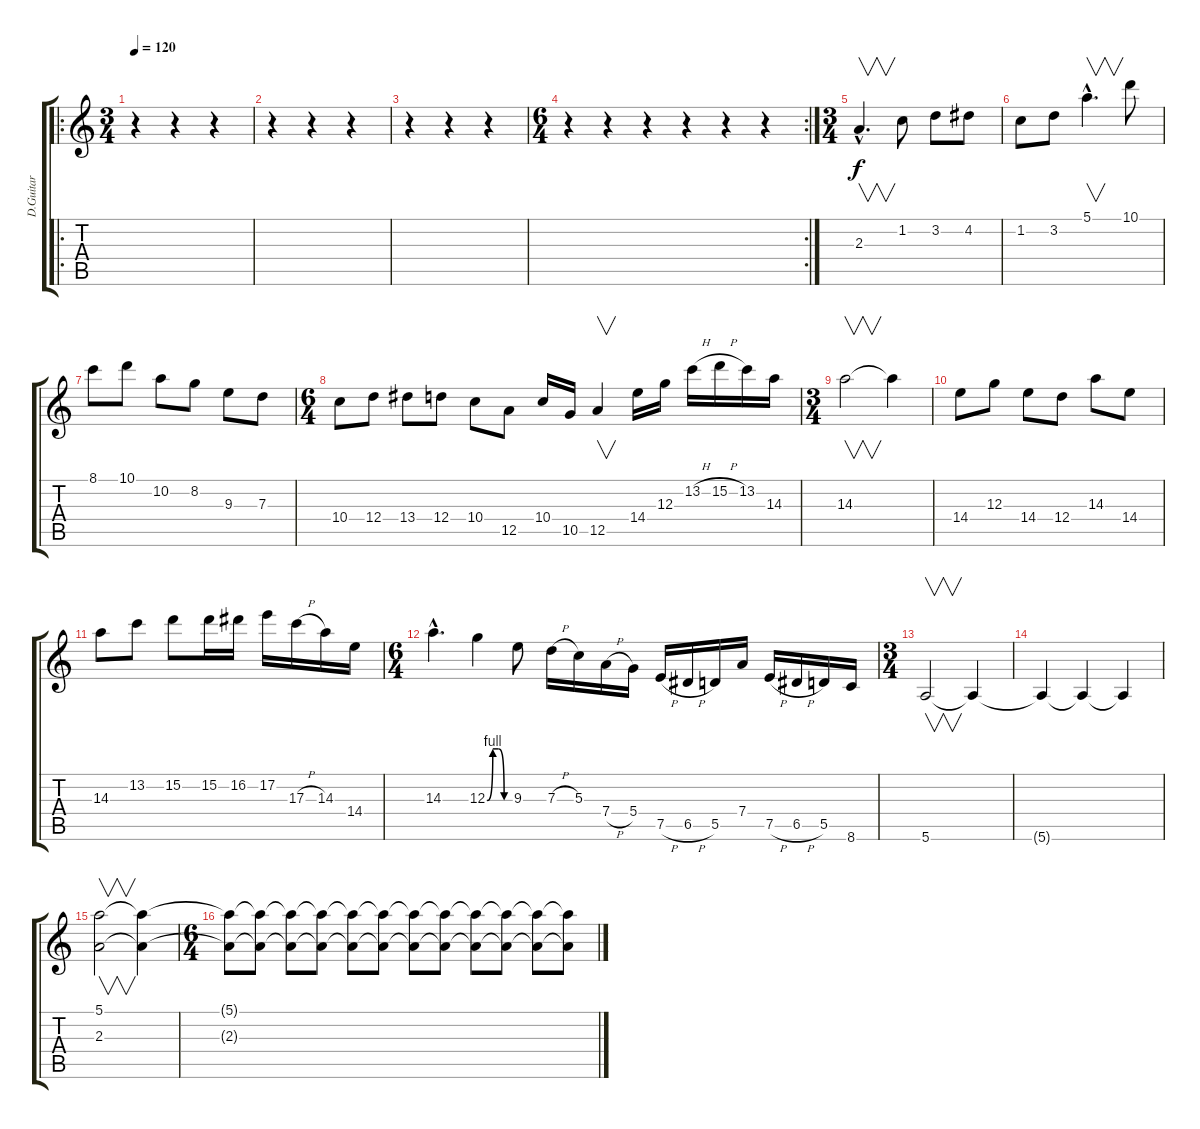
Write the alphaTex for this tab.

\track ("D.Guitar" "D.Guitar") {instrument distortionguitar}
\staff {score tabs}
\tuning (E4 B3 G3 D3 A2 E2) {hide}
\ro
\ts (3 4)
\tempo 120
\clef g2
\ks c
r.4{dy f instrument distortionguitar} r.4 r.4 |
r.4 r.4 r.4 |
r.4 r.4 r.4 |
\rc 2
\ts (6 4)
r.4 r.4 r.4 r.4 r.4 r.4 |
\ts (3 4)
2.3{hac}.4{v d} 1.2.8 3.2.8 4.2.8 |
1.2.8 3.2.8 5.1{hac}.4{v d} 10.1.8 |
8.1.8 10.1.8 10.2.8 8.2.8 9.3.8 7.3.8 |
\ts (6 4)
10.4.8 12.4.8 13.4.8 12.4.8 10.4.8 12.5.8 10.4.16 10.5.16 12.5.4{v} 14.4.16 12.3.16 13.2{h}.16 15.2{h}.16 13.2.16 14.3.16 |
\ts (3 4)
14.3.2{v} 14.3{t}.4 |
14.4.8 12.3.8 14.4.8 12.4.8 14.3.8 14.4.8 |
14.3.8 13.2.8 15.2.8 15.2.16 16.2.16 17.2.16 17.3{h}.16 14.3.16 14.4.16 |
\ts (6 4)
14.3{hac}.4{d} 12.3{be (custom 0 0 15 4 30 4 45 0 60 0)}.4 9.3.8 7.3{h}.16 5.3.16 7.4{h}.16 5.4.16 7.5{h}.16 6.5{h}.16 5.5.16 7.4.16 7.5{h}.16 6.5{h}.16 5.5.16 8.6.16 |
\ts (3 4)
5.6.2{v} 5.6{t}.4 |
5.6{t}.4 5.6{t}.4 5.6{t}.4 |
(5.1 2.3).2{v} (5.1{t} 2.3{t}).4 |
\ts (6 4)
(5.1{t} 2.3{t}).8 (5.1{t} 2.3{t}).8 (5.1{t} 2.3{t}).8{volume 1} (5.1{t} 2.3{t}).8 (5.1{t} 2.3{t}).8 (5.1{t} 2.3{t}).8 (5.1{t} 2.3{t}).8 (5.1{t} 2.3{t}).8 (5.1{t} 2.3{t}).8 (5.1{t} 2.3{t}).8 (5.1{t} 2.3{t}).8 (5.1{t} 2.3{t}).8
